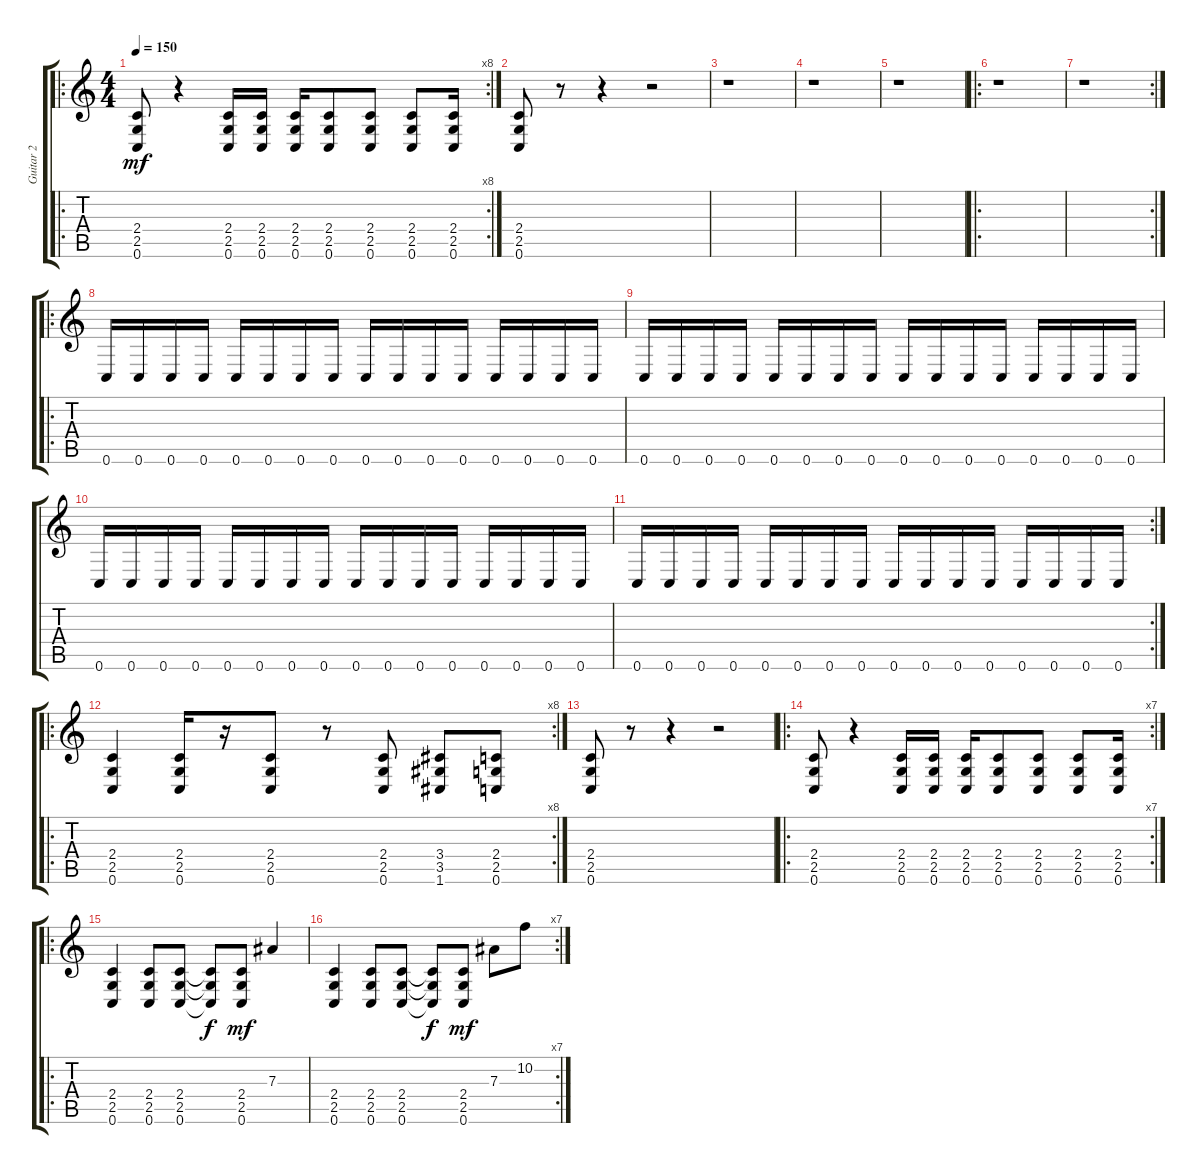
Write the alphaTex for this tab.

\track ("Guitar 2" "Guitar 2") {instrument overdrivenguitar}
\staff {score tabs}
\tuning (C4 G3 Eb3 Bb2 F2 C2) {hide}
\ro
\rc 8
\ts (4 4)
\tempo 150
\clef g2
\ks c
(2.4 2.5 0.6).8{dy mf} r.4 (2.4 2.5 0.6).16 (2.4 2.5 0.6).16 (2.4 2.5 0.6).16 (2.4 2.5 0.6).8 (2.4 2.5 0.6).8 (2.4 2.5 0.6).8 (2.4 2.5 0.6).16 |
(2.4 2.5 0.6).8 r.8 r.4 r.2 |
r.1 |
r.1 |
r.1 |
\ro
r.1 |
\rc 2
r.1 |
\ro
0.6.16 0.6.16 0.6.16 0.6.16 0.6.16 0.6.16 0.6.16 0.6.16 0.6.16 0.6.16 0.6.16 0.6.16 0.6.16 0.6.16 0.6.16 0.6.16 |
0.6.16 0.6.16 0.6.16 0.6.16 0.6.16 0.6.16 0.6.16 0.6.16 0.6.16 0.6.16 0.6.16 0.6.16 0.6.16 0.6.16 0.6.16 0.6.16 |
0.6.16 0.6.16 0.6.16 0.6.16 0.6.16 0.6.16 0.6.16 0.6.16 0.6.16 0.6.16 0.6.16 0.6.16 0.6.16 0.6.16 0.6.16 0.6.16 |
\rc 2
0.6.16 0.6.16 0.6.16 0.6.16 0.6.16 0.6.16 0.6.16 0.6.16 0.6.16 0.6.16 0.6.16 0.6.16 0.6.16 0.6.16 0.6.16 0.6.16 |
\ro
\rc 8
(2.4 2.5 0.6).4 (2.4 2.5 0.6).16 r.16 (2.4 2.5 0.6).8 r.8 (2.4 2.5 0.6).8 (3.4 3.5 1.6).8 (2.4 2.5 0.6).8 |
(2.4 2.5 0.6).8 r.8 r.4 r.2 |
\ro
\rc 7
(2.4 2.5 0.6).8 r.4 (2.4 2.5 0.6).16 (2.4 2.5 0.6).16 (2.4 2.5 0.6).16 (2.4 2.5 0.6).8 (2.4 2.5 0.6).8 (2.4 2.5 0.6).8 (2.4 2.5 0.6).16 |
\ro
(2.4 2.5 0.6).4 (2.4 2.5 0.6).8 (2.4 2.5 0.6).8 (2.4{t} 2.5{t} 0.6{t}).8{dy f} (2.4 2.5 0.6).8{dy mf} 7.3.4 |
\rc 7
(2.4 2.5 0.6).4 (2.4 2.5 0.6).8 (2.4 2.5 0.6).8 (2.4{t} 2.5{t} 0.6{t}).8{dy f} (2.4 2.5 0.6).8{dy mf} 7.3.8 10.2.8
